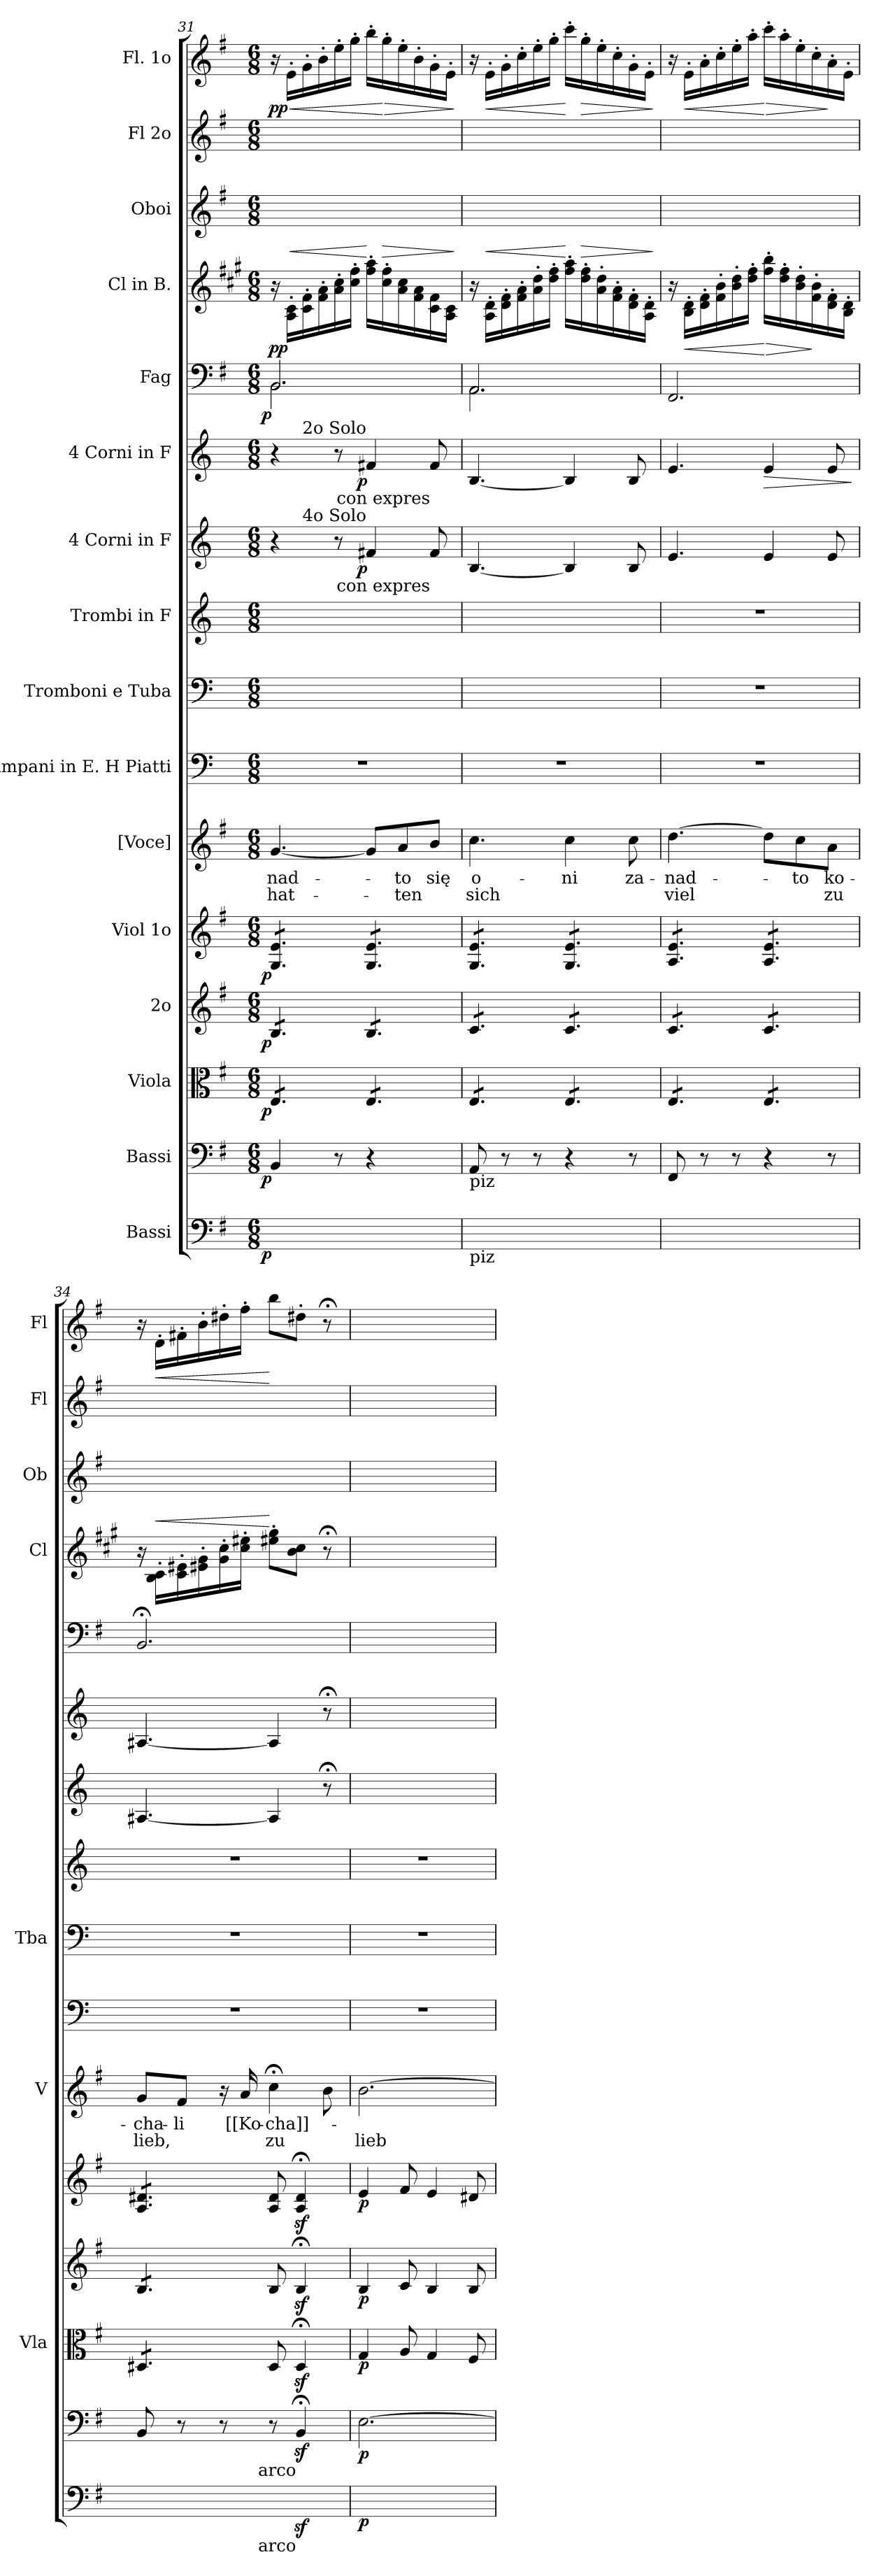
**kern	**dynam	**kern	**dynam	**kern	**dynam	**kern	**dynam	**kern	**dynam	**kern	**text	**text	**kern	**kern	**kern	**kern	**dynam	**kern	**dynam	**kern	**dynam	**kern	**dynam	**kern	**kern	**kern	**dynam
*part16	*part16	*part15	*part15	*part14	*part14	*part13	*part13	*part12	*part12	*part11	*part11	*part11	*part10	*part9	*part8	*part7	*part7	*part6	*part6	*part5	*part5	*part4	*part4	*part3	*part2	*part1	*part1
*staff16	*staff16	*staff15	*staff15	*staff14	*staff14	*staff13	*staff13	*staff12	*staff12	*staff11	*staff11	*staff11	*staff10	*staff9	*staff8	*staff7	*staff7	*staff6	*staff6	*staff5	*staff5	*staff4	*staff4	*staff3	*staff2	*staff1	*staff1
*I"Bassi	*	*I"Bassi	*	*I"Viola	*	*I"2o	*	*I"Viol 1o	*	*I"[Voce]	*	*	*I"Timpani in E. H Piatti	*I"Tromboni e Tuba	*I"Trombi in F	*I"4 Corni in F	*	*I"4 Corni in F	*	*I"Fag	*	*I"Cl in B.	*	*I"Oboi	*I"Fl 2o	*I"Fl. 1o	*
*	*	*	*	*I'Vla	*	*	*	*	*	*I'V	*	*	*	*I'Tba	*	*	*	*	*	*	*	*I'Cl	*	*I'Ob	*I'Fl	*I'Fl	*
*clefF4	*	*clefF4	*	*clefC3	*	*clefG2	*	*clefG2	*	*clefG2	*	*	*clefF4	*clefF4	*clefG2	*clefG2	*	*clefG2	*	*clefF4	*	*clefG2	*	*clefG2	*clefG2	*clefG2	*
*	*	*	*	*	*	*	*	*	*	*	*	*	*	*	*ITrd-3c-5	*ITrd4c7	*	*ITrd4c7	*	*	*	*ITrd1c2	*	*	*	*	*
*k[f#]	*	*k[f#]	*	*k[f#]	*	*k[f#]	*	*k[f#]	*	*k[f#]	*	*	*k[]	*k[]	*k[b-]	*k[b-]	*	*k[b-]	*	*k[f#]	*	*k[f#]	*	*k[f#]	*k[f#]	*k[f#]	*
*M6/8	*	*M6/8	*	*M6/8	*	*M6/8	*	*M6/8	*	*M6/8	*	*	*M6/8	*M6/8	*M6/8	*M6/8	*	*M6/8	*	*M6/8	*	*M6/8	*	*M6/8	*M6/8	*M6/8	*
=31	=31	=31	=31	=31	=31	=31	=31	=31	=31	=31	=31	=31	=31	=31	=31	=31	=31	=31	=31	=31	=31	=31	=31	=31	=31	=31	=31
*	*	*	*	*	*	*	*	*	*	*	*	*	*	*	*	*	*	*	*	*^	*	*	*	*	*	*	*
!	!LO:DY:rj	!	!LO:DY:rj	!	!LO:DY:rj	!	!LO:DY:rj	!	!LO:DY:rj	!	!	!	!	!	!	!	!	!	!	!	!	!LO:DY:rj	!	!	!	!	!	!
*	*	*	*	*tremolo	*	*	*	*	*	*	*	*	*	*	*	*	*	*	*	*	*	*	*	*	*	*	*	*
*	*	*	*	*	*	*tremolo	*	*	*	*	*	*	*	*	*	*	*	*	*	*	*	*	*	*	*	*	*	*
*	*	*	*	*	*	*	*	*tremolo	*	*	*	*	*	*	*	*	*	*	*	*	*	*	*	*	*	*	*	*
4BB/yy	p	4BB/	p	8E/L	p	8B/L	p	8G/ 8e/L	p	[4.g/	-nad-	hat-	2.r	2.ryy	2.ryy	4r	.	4r	.	2.BB/	2.BB\	p	16r	.	2.ryy	2.ryy	16r	.
!	!	!	!	!	!	!	!	!	!	!	!	!	!	!	!	!	!	!	!	!	!	!	!	!LO:HP:a	!	!	!	!LO:HP:b
!	!	!	!	!	!	!	!	!	!	!	!	!	!	!	!	!	!	!	!	!	!	!	!	!LO:DY:n=1:rj	!	!	!	!LO:DY:n=1:rj
.	.	.	.	.	.	.	.	.	.	.	.	.	.	.	.	.	.	.	.	.	.	.	16G'\ 16B'\LL	< pp	.	.	16e'\LL	< pp
.	.	.	.	8E/	.	8B/	.	8G/ 8e/	.	.	.	.	.	.	.	.	.	.	.	.	.	.	16B'\ 16e'\	.	.	.	16g'\	.
.	.	.	.	.	.	.	.	.	.	.	.	.	.	.	.	.	.	.	.	.	.	.	16e'\ 16g'\	.	.	.	16b'\	.
8ryy	.	8r	.	8E/J	.	8B/J	.	8G/ 8e/J	.	.	.	.	.	.	.	8r	.	8r	.	.	.	.	16g'\ 16b'\	.	.	.	16ee'\	.
.	.	.	.	.	.	.	.	.	.	.	.	.	.	.	.	.	.	.	.	.	.	.	16b'\ 16ee'\JJ	.	.	.	16gg'\JJ	.
!	!	!	!	!	!	!	!	!	!	!	!	!	!	!	!	!	!	!LO:TX:a:rj:t=2o Solo	!	!	!	!	!	!	!	!	!	!
!	!	!	!	!	!	!	!	!	!	!	!	!	!	!	!	!LO:TX:a:rj:t=4o Solo	!	!	!	!	!	!	!	!	!	!	!	!
!	!	!	!	!	!	!	!	!	!	!	!	!	!	!	!	!	!LO:DY:rj	!	!LO:DY:rj	!	!	!	!	!	!	!	!	!
4ryy	.	4r	.	8E/L	.	8B/L	.	8G/ 8e/L	.	8g/L]	.	.	.	.	.	4Bn/	p	4Bn/	p	.	.	.	16ee'\ 16gg'\LL	[	.	.	16bb'\LL	.
!	!	!	!	!	!	!	!	!	!	!	!	!	!	!	!	!	!	!	!	!	!	!	!	!LO:HP:a	!	!	!	!LO:HP:n=1:b
.	.	.	.	.	.	.	.	.	.	.	.	.	.	.	.	.	.	.	.	.	.	.	16b'\ 16ee'\	>	.	.	16gg'\	[ >
.	.	.	.	8E/	.	8B/	.	8G/ 8e/	.	8a/	-to	-ten	.	.	.	.	.	.	.	.	.	.	16g\ 16b\	.	.	.	16ee'\	.
.	.	.	.	.	.	.	.	.	.	.	.	.	.	.	.	.	.	.	.	.	.	.	16e\ 16g\	.	.	.	16b'\	.
!	!	!	!	!	!	!	!	!	!	!	!	!	!	!	!	!	!	!LO:TX:b:rj:t=con expres	!	!	!	!	!	!	!	!	!	!
!	!	!	!	!	!	!	!	!	!	!	!	!	!	!	!	!LO:TX:b:rj:t=con expres	!	!	!	!	!	!	!	!	!	!	!	!
8ryy	.	8ryy	.	8E/J	.	8B/J	.	8G/ 8e/J	.	8b/J	się	.	.	.	.	8B/	.	8B/	.	.	.	.	16B\ 16e\	.	.	.	16g'\	.
.	.	.	.	.	.	.	.	.	.	.	.	.	.	.	.	.	.	.	.	.	.	.	16G\ 16B\JJ	.	.	.	16e'\JJ	.
*	*	*	*	*	*	*	*	*	*	*	*	*	*	*	*	*	*	*	*	*v	*v	*	*	*	*	*	*	*
.	.	.	.	.	.	.	.	.	.	.	.	.	.	.	.	.	.	.	.	.	.	.	]	.	.	.	]
=32	=32	=32	=32	=32	=32	=32	=32	=32	=32	=32	=32	=32	=32	=32	=32	=32	=32	=32	=32	=32	=32	=32	=32	=32	=32	=32	=32
*	*	*	*	*	*	*	*	*	*	*	*	*	*	*	*	*	*	*	*	*^	*	*	*	*	*	*	*
!	!	!LO:TX:b:t=piz	!	!	!	!	!	!	!	!	!	!	!	!	!	!	!	!	!	!	!	!	!	!	!	!	!	!
!LO:TX:b:t=piz	!	!	!	!	!	!	!	!	!	!	!	!	!	!	!	!	!	!	!	!	!	!	!	!	!	!	!	!
8AA/yy	.	8AA/	.	8E/L	.	8c/L	.	8G/ 8e/L	.	4.cc\	o-	sich	2.r	2.ryy	2.ryy	[4.E/	.	[4.E/	.	2.AA/	2.AA\	.	16r	.	2.ryy	2.ryy	16r	.
!	!	!	!	!	!	!	!	!	!	!	!	!	!	!	!	!	!	!	!	!	!	!	!	!LO:HP:a	!	!	!	!LO:HP:b
.	.	.	.	.	.	.	.	.	.	.	.	.	.	.	.	.	.	.	.	.	.	.	16G'\ 16c'\LL	<	.	.	16e'\LL	<
8ryy	.	8r	.	8E/	.	8c/	.	8G/ 8e/	.	.	.	.	.	.	.	.	.	.	.	.	.	.	16c'\ 16e'\	.	.	.	16g'\	.
.	.	.	.	.	.	.	.	.	.	.	.	.	.	.	.	.	.	.	.	.	.	.	16e'\ 16g'\	.	.	.	16cc'\	.
8ryy	.	8r	.	8E/J	.	8c/J	.	8G/ 8e/J	.	.	.	.	.	.	.	.	.	.	.	.	.	.	16g'\ 16cc'\	.	.	.	16ee'\	.
.	.	.	.	.	.	.	.	.	.	.	.	.	.	.	.	.	.	.	.	.	.	.	16cc'\ 16ee'\JJ	.	.	.	16gg'\JJ	.
4ryy	.	4r	.	8E/L	.	8c/L	.	8G/ 8e/L	.	4cc\	-ni	.	.	.	.	4E/]	.	4E/]	.	.	.	.	16ee'\ 16gg'\LL	[	.	.	16ccc'\LL	[
!	!	!	!	!	!	!	!	!	!	!	!	!	!	!	!	!	!	!	!	!	!	!	!	!LO:HP:a	!	!	!	!LO:HP:b
.	.	.	.	.	.	.	.	.	.	.	.	.	.	.	.	.	.	.	.	.	.	.	16cc'\ 16ee'\	>	.	.	16gg'\	>
.	.	.	.	8E/	.	8c/	.	8G/ 8e/	.	.	.	.	.	.	.	.	.	.	.	.	.	.	16g'\ 16cc'\	.	.	.	16ee'\	.
.	.	.	.	.	.	.	.	.	.	.	.	.	.	.	.	.	.	.	.	.	.	.	16e'\ 16g'\	.	.	.	16cc'\	.
8ryy	.	8r	.	8E/J	.	8c/J	.	8G/ 8e/J	.	8cc\	za-	.	.	.	.	8E/	.	8E/	.	.	.	.	16c'\ 16e'\	.	.	.	16g'\	.
.	.	.	.	.	.	.	.	.	.	.	.	.	.	.	.	.	.	.	.	.	.	.	16G'\ 16c'\JJ	.	.	.	16e'\JJ	.
*	*	*	*	*	*	*	*	*	*	*	*	*	*	*	*	*	*	*	*	*v	*v	*	*	*	*	*	*	*
.	.	.	.	.	.	.	.	.	.	.	.	.	.	.	.	.	.	.	.	.	.	.	]	.	.	.	]
=33	=33	=33	=33	=33	=33	=33	=33	=33	=33	=33	=33	=33	=33	=33	=33	=33	=33	=33	=33	=33	=33	=33	=33	=33	=33	=33	=33
8FF#/yy	.	8FF#/	.	8E/L	.	8c/L	.	8A/ 8e/L	.	[4.dd\	-nad-	viel	2.r	2.r	2.r	4.A/	.	4.A/	.	2.FF#/	.	16r	.	2.ryy	2.ryy	16r	.
!	!	!	!	!	!	!	!	!	!	!	!	!	!	!	!	!	!	!	!	!	!	!	!LO:HP:b	!	!	!	!LO:HP:b
.	.	.	.	.	.	.	.	.	.	.	.	.	.	.	.	.	.	.	.	.	.	16A'\ 16c'\LL	<	.	.	16e'\LL	<
8ryy	.	8r	.	8E/	.	8c/	.	8A/ 8e/	.	.	.	.	.	.	.	.	.	.	.	.	.	16c'\ 16e'\	.	.	.	16a'\	.
.	.	.	.	.	.	.	.	.	.	.	.	.	.	.	.	.	.	.	.	.	.	16e'\ 16a'\	.	.	.	16cc'\	.
8ryy	.	8r	.	8E/J	.	8c/J	.	8A/ 8e/J	.	.	.	.	.	.	.	.	.	.	.	.	.	16a'\ 16cc'\	.	.	.	16ee'\	.
.	.	.	.	.	.	.	.	.	.	.	.	.	.	.	.	.	.	.	.	.	.	16cc'\ 16ee'\JJ	.	.	.	16aa'\JJ	.
!	!	!	!	!	!	!	!	!	!	!	!	!	!	!	!	!	!	!	!LO:HP:b	!	!	!	!LO:HP:n=1:b	!	!	!	!LO:HP:n=1:b
4ryy	.	4r	.	8E/L	.	8c/L	.	8A/ 8e/L	.	8dd\L]	.	.	.	.	.	4A/	.	4A/	>	.	.	16ee'\ 16aa'\LL	[ >	.	.	16ccc'\LL	[ >
.	.	.	.	.	.	.	.	.	.	.	.	.	.	.	.	.	.	.	.	.	.	16cc'\ 16ee'\	.	.	.	16aa'\	.
.	.	.	.	8E/	.	8c/	.	8A/ 8e/	.	8cc\	-to	.	.	.	.	.	.	.	.	.	.	16a'\ 16cc'\	.	.	.	16ee'\	.
.	.	.	.	.	.	.	.	.	.	.	.	.	.	.	.	.	.	.	.	.	.	16e'\ 16a'\	]	.	.	16cc'\	.
8ryy	.	8r	.	8E/J	.	8c/J	.	8A/ 8e/J	.	8a\J	ko-	zu	.	.	.	8A/	.	8A/	.	.	.	16c'\ 16e'\	.	.	.	16a'\	]
.	.	.	.	.	.	.	.	.	.	.	.	.	.	.	.	.	.	.	.	.	.	16A'\ 16c'\JJ	.	.	.	16e'\JJ	.
.	.	.	.	.	.	.	.	.	.	.	.	.	.	.	.	.	.	.	]	.	.	.	.	.	.	.	.
=34	=34	=34	=34	=34	=34	=34	=34	=34	=34	=34	=34	=34	=34	=34	=34	=34	=34	=34	=34	=34	=34	=34	=34	=34	=34	=34	=34
8BB/yy	.	8BB/	.	8D#X/L	.	8B/L	.	8A/ 8d#X/L	.	8g/L	-cha-	lieb,	2.r	2.r	2.r	[4.D#X/	.	[4.D#X/	.	2.BB;/	.	16r	.	2.ryy	2.ryy	16r	.
!	!	!	!	!	!	!	!	!	!	!	!	!	!	!	!	!	!	!	!	!	!	!	!LO:HP:a	!	!	!	!LO:HP:b
.	.	.	.	.	.	.	.	.	.	.	.	.	.	.	.	.	.	.	.	.	.	16A'\ 16B'\LL	<	.	.	16d'\LL	<
8ryy	.	8r	.	8D#X/	.	8B/	.	8A/ 8d#X/	.	8f#/J	-li	.	.	.	.	.	.	.	.	.	.	16B'\ 16d#X'\	.	.	.	16f#X'\	.
.	.	.	.	.	.	.	.	.	.	.	.	.	.	.	.	.	.	.	.	.	.	16d#X'\ 16f#'\	.	.	.	16b'\	.
8ryy	.	8r	.	8D#X/J	.	8B/J	.	8A/ 8d#X/J	.	16r	.	.	.	.	.	.	.	.	.	.	.	16f#'\ 16b'\	.	.	.	16dd#X'\	.
*	*	*	*	*	*	*	*	*Xtremolo	*	*	*	*	*	*	*	*	*	*	*	*	*	*	*	*	*	*	*
*	*	*	*	*	*	*Xtremolo	*	*	*	*	*	*	*	*	*	*	*	*	*	*	*	*	*	*	*	*	*
*	*	*	*	*Xtremolo	*	*	*	*	*	*	*	*	*	*	*	*	*	*	*	*	*	*	*	*	*	*	*
.	.	.	.	.	.	.	.	.	.	16a/	[[Ko-	.	.	.	.	.	.	.	.	.	.	16b'\ 16dd#X'\JJ	.	.	.	16ff#'\JJ	.
8ryy	.	8r	.	8D#/	.	8B/	.	8A/ 8d#/	.	4cc;<\	-cha]]-	zu	.	.	.	4D#/]	.	4D#/]	.	.	.	8dd#X'\ 8ff#'\L	[	.	.	8bb\L	[
!	!	!LO:TX:b:rj:t=arco	!	!	!	!	!	!	!	!	!	!	!	!	!	!	!	!	!	!	!	!	!	!	!	!	!
!LO:TX:b:rj:t=arco	!	!	!	!	!	!	!	!	!	!	!	!	!	!	!	!	!	!	!	!	!	!	!	!	!	!	!
4BBz/yy	.	4BBz;/	.	4D#z;</	.	4Bz;</	.	4Az;</ 4d#z;</	.	.	.	.	.	.	.	.	.	.	.	.	.	8a\ 8b\J	.	.	.	8dd#X'\J	.
.	.	.	.	.	.	.	.	.	.	8b\	.	.	.	.	.	8r;<	.	8r;<	.	.	.	8r;<	.	.	.	8r;<	.
=35	=35	=35	=35	=35	=35	=35	=35	=35	=35	=35	=35	=35	=35	=35	=35	=35	=35	=35	=35	=35	=35	=35	=35	=35	=35	=35	=35
[2.E\yy	p	[2.E\	p	4G/	p	4B/	p	4e/	p	[2.b\	.	lieb	2.r	2.r	2.r	2.ryy	.	2.ryy	.	2.ryy	.	2.ryy	.	2.ryy	2.ryy	2.ryy	.
.	.	.	.	8A/	.	8c/	.	8f#/	.	.	.	.	.	.	.	.	.	.	.	.	.	.	.	.	.	.	.
.	.	.	.	4G/	.	4B/	.	4e/	.	.	.	.	.	.	.	.	.	.	.	.	.	.	.	.	.	.	.
.	.	.	.	8F#/	.	8B/	.	8d#X/	.	.	.	.	.	.	.	.	.	.	.	.	.	.	.	.	.	.	.
=	=	=	=	=	=	=	=	=	=	=	=	=	=	=	=	=	=	=	=	=	=	=	=	=	=	=	=
*-	*-	*-	*-	*-	*-	*-	*-	*-	*-	*-	*-	*-	*-	*-	*-	*-	*-	*-	*-	*-	*-	*-	*-	*-	*-	*-	*-
